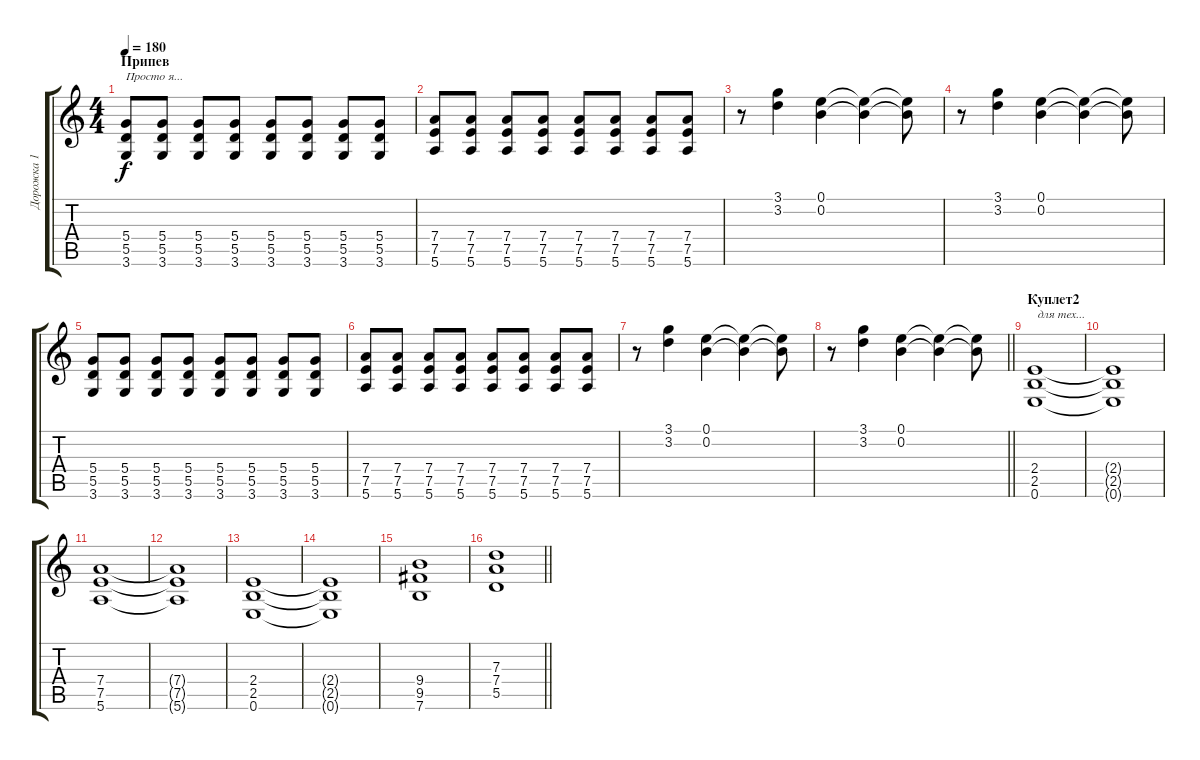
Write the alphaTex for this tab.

\track ("Дорожка 1" "Дорожка 1") {instrument overdrivenguitar}
\staff {score tabs}
\tuning (E4 B3 G3 D3 A2 E2) {hide}
\ts (4 4)
\section ("" "Припев")
\tempo 180
\clef g2
\ks c
(5.4 5.5 3.6).8{txt "Просто я..." dy f} (5.4 5.5 3.6).8 (5.4 5.5 3.6).8 (5.4 5.5 3.6).8 (5.4 5.5 3.6).8 (5.4 5.5 3.6).8 (5.4 5.5 3.6).8 (5.4 5.5 3.6).8 |
(7.4 7.5 5.6).8 (7.4 7.5 5.6).8 (7.4 7.5 5.6).8 (7.4 7.5 5.6).8 (7.4 7.5 5.6).8 (7.4 7.5 5.6).8 (7.4 7.5 5.6).8 (7.4 7.5 5.6).8 |
r.8 (3.1 3.2).4 (0.1 0.2).4 (0.1{t} 0.2{t}).4 (0.1{t} 0.2{t}).8 |
r.8 (3.1 3.2).4 (0.1 0.2).4 (0.1{t} 0.2{t}).4 (0.1{t} 0.2{t}).8 |
(5.4 5.5 3.6).8 (5.4 5.5 3.6).8 (5.4 5.5 3.6).8 (5.4 5.5 3.6).8 (5.4 5.5 3.6).8 (5.4 5.5 3.6).8 (5.4 5.5 3.6).8 (5.4 5.5 3.6).8 |
(7.4 7.5 5.6).8 (7.4 7.5 5.6).8 (7.4 7.5 5.6).8 (7.4 7.5 5.6).8 (7.4 7.5 5.6).8 (7.4 7.5 5.6).8 (7.4 7.5 5.6).8 (7.4 7.5 5.6).8 |
r.8 (3.1 3.2).4 (0.1 0.2).4 (0.1{t} 0.2{t}).4 (0.1{t} 0.2{t}).8 |
\barLineRight lightlight
r.8 (3.1 3.2).4 (0.1 0.2).4 (0.1{t} 0.2{t}).4 (0.1{t} 0.2{t}).8 |
\section ("" "Куплет2")
(2.4 2.5 0.6).1{txt " для тех..."} |
(2.4{t} 2.5{t} 0.6{t}).1 |
(7.4 7.5 5.6).1 |
(7.4{t} 7.5{t} 5.6{t}).1 |
(2.4 2.5 0.6).1 |
(2.4{t} 2.5{t} 0.6{t}).1 |
(9.4 9.5 7.6).1 |
\barLineRight lightlight
(7.3 7.4 5.5).1
